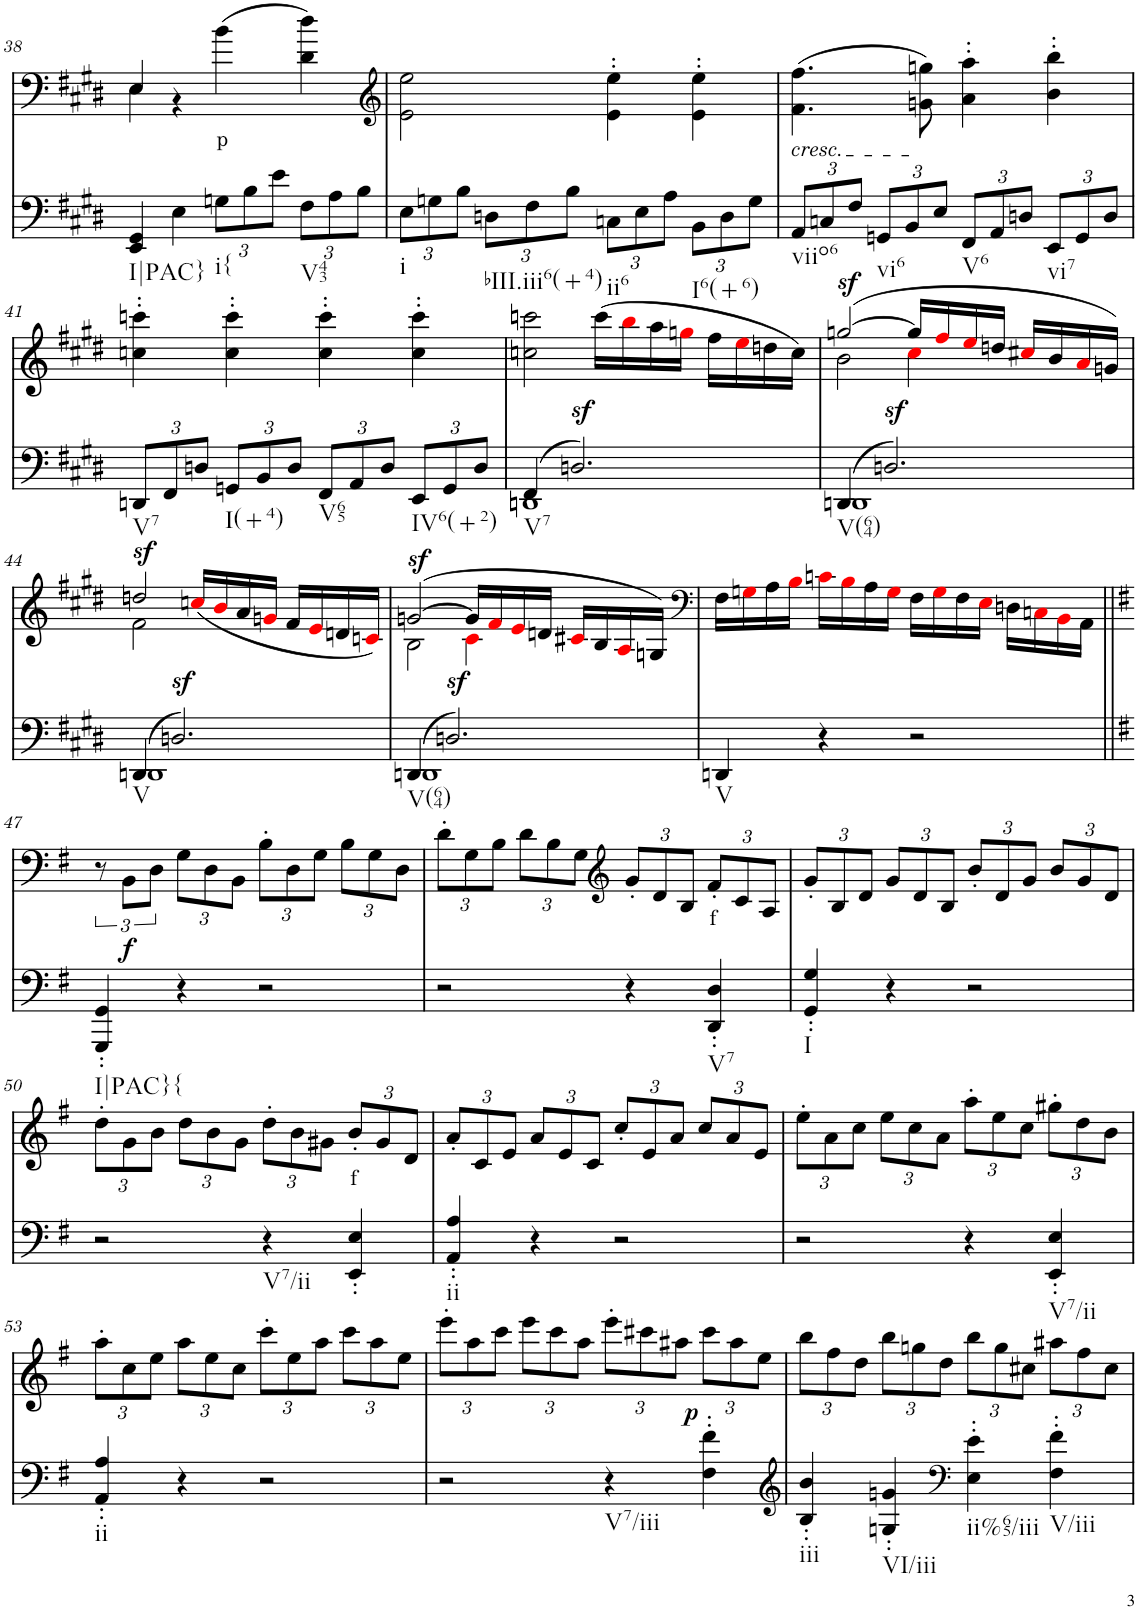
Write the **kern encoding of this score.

**kern	**dynam	**kern	**text	**dynam
*part2	*part2	*part1	*part1	*part1
*staff2	*staff2	*staff1	*staff1	*staff1
*I"Piano	*	*I"Piano	*	*
*I'Pno	*	*I'Pno	*	*
!!LO:PB:g=z
*clefF4	*	*clefF4	*	*
*k[f#c#g#d#]	*	*k[f#c#g#d#]	*	*
*E:	*	*E:	*	*
*M2/2	*	*M2/2	*	*
=38	=38	=38	=38	=38
*	*	*^	*	*
!LO:TX:b:t=I|PAC}	!	!	!	!	!
4EE/ 4GG#/	.	4E/	4E\	.	.
4E\	.	2.ryy	4r	.	.
*Xbrackettup	*	*	*	*	*
!LO:TX:b:t=i{	!	!	!	!	!
!	!	!	!	!LO:LY:b	!
12Gn\L	.	.	(>4b\	p	.
12B\	.	.	.	.	.
12e\J	.	.	.	.	.
!LO:TX:b:t=V43	!	!	!	!	!
12F#\L	.	.	4d#\ 4dd#\)	.	.
12A\	.	.	.	.	.
12B\J	.	.	.	.	.
*	*	*v	*v	*	*
=39	=39	=39	=39	=39
*	*	*clefG2	*	*
!LO:TX:b:t=i	!	!	!	!
12E\L	.	2e\ 2ee\	.	.
12Gn\	.	.	.	.
12B\J	.	.	.	.
!LO:TX:b:t=bIII.iii6(+4)	!	!	!	!
12Dn\L	.	.	.	.
12F#\	.	.	.	.
12B\J	.	.	.	.
!LO:TX:b:t=ii6	!	!	!	!
12Cn\L	.	4e\' 4ee\'	.	.
12E\	.	.	.	.
12A\J	.	.	.	.
!LO:TX:b:t=I6(+6)	!	!	!	!
12BB\L	.	4e\' 4ee\'	.	.
12D\	.	.	.	.
12G\J	.	.	.	.
=40	=40	=40	=40	=40
!	!	!LO:TX:b:i:t=cresc.	!	!
!LO:TX:b:t=viio6	!	!	!	!
12AA/L	.	(4.f#\ 4.ff#\	.	.
12Cn/	.	.	.	.
12F#/J	.	.	.	.
!LO:TX:b:t=vi6	!	!	!	!
12GGn/L	.	.	.	.
12BB/	.	.	.	.
.	.	8gn\ 8ggn\)	.	.
12E/J	.	.	.	.
!LO:TX:b:t=V6	!	!	!	!
12FF#/L	.	4a\' 4aa\'	.	.
12AA/	.	.	.	.
12Dn/J	.	.	.	.
!LO:TX:b:t=vi7	!	!	!	!
12EE/L	.	4b\' 4bb\'	.	.
12GG/	.	.	.	.
12D/J	.	.	.	.
!!LO:LB:g=z
=41	=41	=41	=41	=41
!LO:TX:b:t=V7	!	!	!	!
!	!	!	!LO:LY:b	!
12DDn/L	.	4ccn\' 4cccn\'	<	.
12FF#/	.	.	.	.
12Dn/J	.	.	.	.
!LO:TX:b:t=I(+4)	!	!	!	!
12GGn/L	.	4cc\' 4ccc\'	.	.
12BB/	.	.	.	.
12D/J	.	.	.	.
!LO:TX:b:t=V65	!	!	!	!
12FF#/L	.	4cc\' 4ccc\'	.	.
12AA/	.	.	.	.
12D/J	.	.	.	.
!LO:TX:b:t=IV6(+2)	!	!	!	!
12EE/L	.	4cc\' 4ccc\'	.	.
12GG/	.	.	.	.
12D/J	.	.	.	.
=42	=42	=42	=42	=42
*^	*	*	*	*
!LO:TX:b:t=V7	!	!	!	!	!
!	!	!	!	!LO:LY:b	!
(4FF#/	1DDn	.	2ccn\ 2cccn\	f	.
!	!	!LO:DY:a	!	!	!
2.Dn/)	.	sf	.	.	.
.	.	.	(16ccc\LL	.	.
.	.	.	16bbi\	.	.
.	.	.	16aa\	.	.
.	.	.	16ggni\JJ	.	.
.	.	.	16ff#\LL	.	.
.	.	.	16eei\	.	.
.	.	.	16ddn\	.	.
.	.	.	16cc\JJ)	.	.
=43	=43	=43	=43	=43	=43
*	*	*	*^	*	*
!LO:TX:b:t=V(64)	!	!	!	!	!	!
!	!	!	!	!	!	!LO:DY:a
(4DDn/	1DD	.	([2ggn/	2b\	.	sf
!	!	!LO:DY:a	!	!	!	!
2.Dn/)	.	sf	.	.	.	.
.	.	.	16gg/LL]	4cc#i\	.	.
.	.	.	16ff#i/	.	.	.
.	.	.	16eei/	.	.	.
.	.	.	16ddn/JJ	.	.	.
.	.	.	16cc#Xi/LL	4ryy	.	.
.	.	.	16b/	.	.	.
.	.	.	16ai/	.	.	.
.	.	.	16gn/JJ)	.	.	.
!!LO:LB:g=z	!!
=44	=44	=44	=44	=44	=44	=44
!LO:TX:b:t=V	!	!	!	!	!	!
!	!	!	!	!	!	!LO:DY:a
(4DDn/	1DD	.	2ddn/	2f#\	.	sf
!	!	!LO:DY:a	!	!	!	!
2.Dn/)	.	sf	.	.	.	.
.	.	.	(16ccni/LL	2ryy	.	.
.	.	.	16bi/	.	.	.
.	.	.	16a/	.	.	.
.	.	.	16gni/JJ	.	.	.
.	.	.	16f#/LL	.	.	.
.	.	.	16ei/	.	.	.
.	.	.	16dn/	.	.	.
.	.	.	16cni/JJ)	.	.	.
=45	=45	=45	=45	=45	=45	=45
!LO:TX:b:t=V(64)	!	!	!	!	!	!
!	!	!	!	!	!	!LO:DY:a
(4DDn/	1DD	.	([2gn/	2B\	.	sf
!	!	!LO:DY:a	!	!	!	!
2.Dn/)	.	sf	.	.	.	.
.	.	.	16g/LL]	4c#i\	.	.
.	.	.	16f#i/	.	.	.
.	.	.	16ei/	.	.	.
.	.	.	16dn/JJ	.	.	.
.	.	.	16c#Xi/LL	4ryy	.	.
.	.	.	16B/	.	.	.
.	.	.	16Ai/	.	.	.
.	.	.	16Gn/JJ)	.	.	.
*v	*v	*	*	*	*	*
*	*	*v	*v	*	*
=46	=46	=46	=46	=46
*	*	*clefF4	*	*
!LO:TX:b:t=V	!	!	!	!
4DDn/	.	16F#\LL	.	.
.	.	16Gni\	.	.
.	.	16A\	.	.
.	.	16Bi\JJ	.	.
4r	.	16cni\LL	.	.
.	.	16Bi\	.	.
.	.	16A\	.	.
.	.	16Gi\JJ	.	.
2r	.	16F#\LL	.	.
.	.	16Gi\	.	.
.	.	16F#\	.	.
.	.	16Ei\JJ	.	.
.	.	16Dn\LL	.	.
.	.	16Cni\	.	.
.	.	16BBi\	.	.
.	.	16AA\JJ	.	.
!!LO:LB:g=z
=47||	=47||	=47||	=47||	=47||
*k[f#]	*	*k[f#]	*	*
!LO:TX:b:t=I|PAC}{	!	!	!	!
!	!LO:DY:a	!	!	!
4GGG/' 4GG/'	f	12r	.	.
!	!	!	!LO:LY:b	!
.	.	12BB\L	f	.
.	.	12D\J	.	.
*	*	*Xbrackettup	*	*
4r	.	12G\L	.	.
.	.	12D\	.	.
.	.	12BB\J	.	.
2r	.	12B'\L	.	.
.	.	12D\	.	.
.	.	12G\J	.	.
.	.	12B\L	.	.
.	.	12G\	.	.
.	.	12D\J	.	.
=48	=48	=48	=48	=48
2r	.	12d'\L	.	.
.	.	12G\	.	.
.	.	12B\J	.	.
.	.	12d\L	.	.
.	.	12B\	.	.
.	.	12G\J	.	.
*	*	*clefG2	*	*
4r	.	12g'/L	.	.
.	.	12d/	.	.
.	.	12B/J	.	.
!LO:TX:b:t=V7	!	!	!	!
!	!	!	!LO:LY:b	!
4DD/' 4D/'	.	12f#'/L	f	.
.	.	12c/	.	.
.	.	12A/J	.	.
=49	=49	=49	=49	=49
!LO:TX:b:t=I	!	!	!	!
4GG/' 4G/'	.	12g'/L	.	.
.	.	12B/	.	.
.	.	12d/J	.	.
4r	.	12g/L	.	.
.	.	12d/	.	.
.	.	12B/J	.	.
2r	.	12b'/L	.	.
.	.	12d/	.	.
.	.	12g/J	.	.
.	.	12b/L	.	.
.	.	12g/	.	.
.	.	12d/J	.	.
!!LO:LB:g=z
=50	=50	=50	=50	=50
2r	.	12dd'\L	.	.
.	.	12g\	.	.
.	.	12b\J	.	.
.	.	12dd\L	.	.
.	.	12b\	.	.
.	.	12g\J	.	.
!LO:TX:b:t=V7/ii	!	!	!	!
4r	.	12dd'\L	.	.
.	.	12b\	.	.
.	.	12g#X\J	.	.
!	!	!	!LO:LY:b	!
4EE/' 4E/'	.	12b'/L	f	.
.	.	12g#/	.	.
.	.	12d/J	.	.
=51	=51	=51	=51	=51
!LO:TX:b:t=ii	!	!	!	!
4AA/' 4A/'	.	12a'/L	.	.
.	.	12c/	.	.
.	.	12e/J	.	.
4r	.	12a/L	.	.
.	.	12e/	.	.
.	.	12c/J	.	.
2r	.	12cc'/L	.	.
.	.	12e/	.	.
.	.	12a/J	.	.
.	.	12cc/L	.	.
.	.	12a/	.	.
.	.	12e/J	.	.
=52	=52	=52	=52	=52
2r	.	12ee'\L	.	.
.	.	12a\	.	.
.	.	12cc\J	.	.
.	.	12ee\L	.	.
.	.	12cc\	.	.
.	.	12a\J	.	.
4r	.	12aa'\L	.	.
.	.	12ee\	.	.
.	.	12cc\J	.	.
!LO:TX:b:t=V7/ii	!	!	!	!
4EE/' 4E/'	.	12gg#X'\L	.	.
.	.	12dd\	.	.
.	.	12b\J	.	.
!!LO:LB:g=z
=53	=53	=53	=53	=53
!LO:TX:b:t=ii	!	!	!	!
4AA/' 4A/'	.	12aa'\L	.	.
.	.	12cc\	.	.
.	.	12ee\J	.	.
4r	.	12aa\L	.	.
.	.	12ee\	.	.
.	.	12cc\J	.	.
2r	.	12ccc'\L	.	.
.	.	12ee\	.	.
.	.	12aa\J	.	.
.	.	12ccc\L	.	.
.	.	12aa\	.	.
.	.	12ee\J	.	.
=54	=54	=54	=54	=54
2r	.	12eee'\L	.	.
.	.	12aa\	.	.
.	.	12ccc\J	.	.
.	.	12eee\L	.	.
.	.	12ccc\	.	.
.	.	12aa\J	.	.
!LO:TX:b:t=V7/iii	!	!	!	!
4r	.	12eee'\L	.	.
.	.	12ccc#X\	.	.
!	!	!	!LO:LY:b	!
.	.	12aa#X\J	p	.
4F#\' 4f#\'	.	12ccc#\L	.	.
!	!	!	!	!LO:DY:b
.	.	12aa#\	.	p
.	.	12ee\J	.	.
=55	=55	=55	=55	=55
*clefG2	*	*	*	*
!LO:TX:b:t=iii	!	!	!	!
4B/' 4b/'	.	12bb\L	.	.
.	.	12ff#\	.	.
.	.	12dd\J	.	.
!LO:TX:b:t=VI/iii	!	!	!	!
4Gn/' 4gn/'	.	12bb\L	.	.
.	.	12ggn\	.	.
.	.	12dd\J	.	.
*clefF4	*	*	*	*
!LO:TX:b:t=ii%65/iii	!	!	!	!
4E\' 4e\'	.	12bb\L	.	.
.	.	12gg\	.	.
.	.	12cc#X\J	.	.
!LO:TX:b:t=V/iii	!	!	!	!
4F#\' 4f#\'	.	12aa#X\L	.	.
.	.	12ff#\	.	.
.	.	12cc#\J	.	.
=	=	=	=	=
*-	*-	*-	*-	*-
